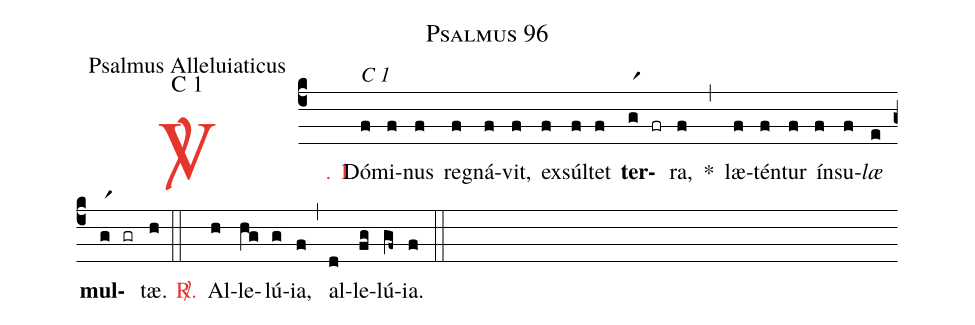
name: Psalmus 96;
office-part: Psalmus Alleluiaticus;
mode: C 1;
%%
(c4)

<c><sp>V/</sp>. 1.</c>() Dó(f[alt:C 1])mi(f)nus(f) re(f)gná(f)vit,(f) ex(f)súl(f)tet(f) <b>ter</b>(gr1)(fr)ra,(f) *(,) læ(f)tén(f)tur(f) ín(f)su(f)<i>læ</i>(e) <b>mul</b>(gr1)(gr)tæ.(h)

(::)

<nlba><c><sp>R/</sp>.</c>() Al</nlba>(h)le(hg)lú(g)ia,(f) (,) al(d)le(fg)lú(gf~)ia.(f)

(::)
